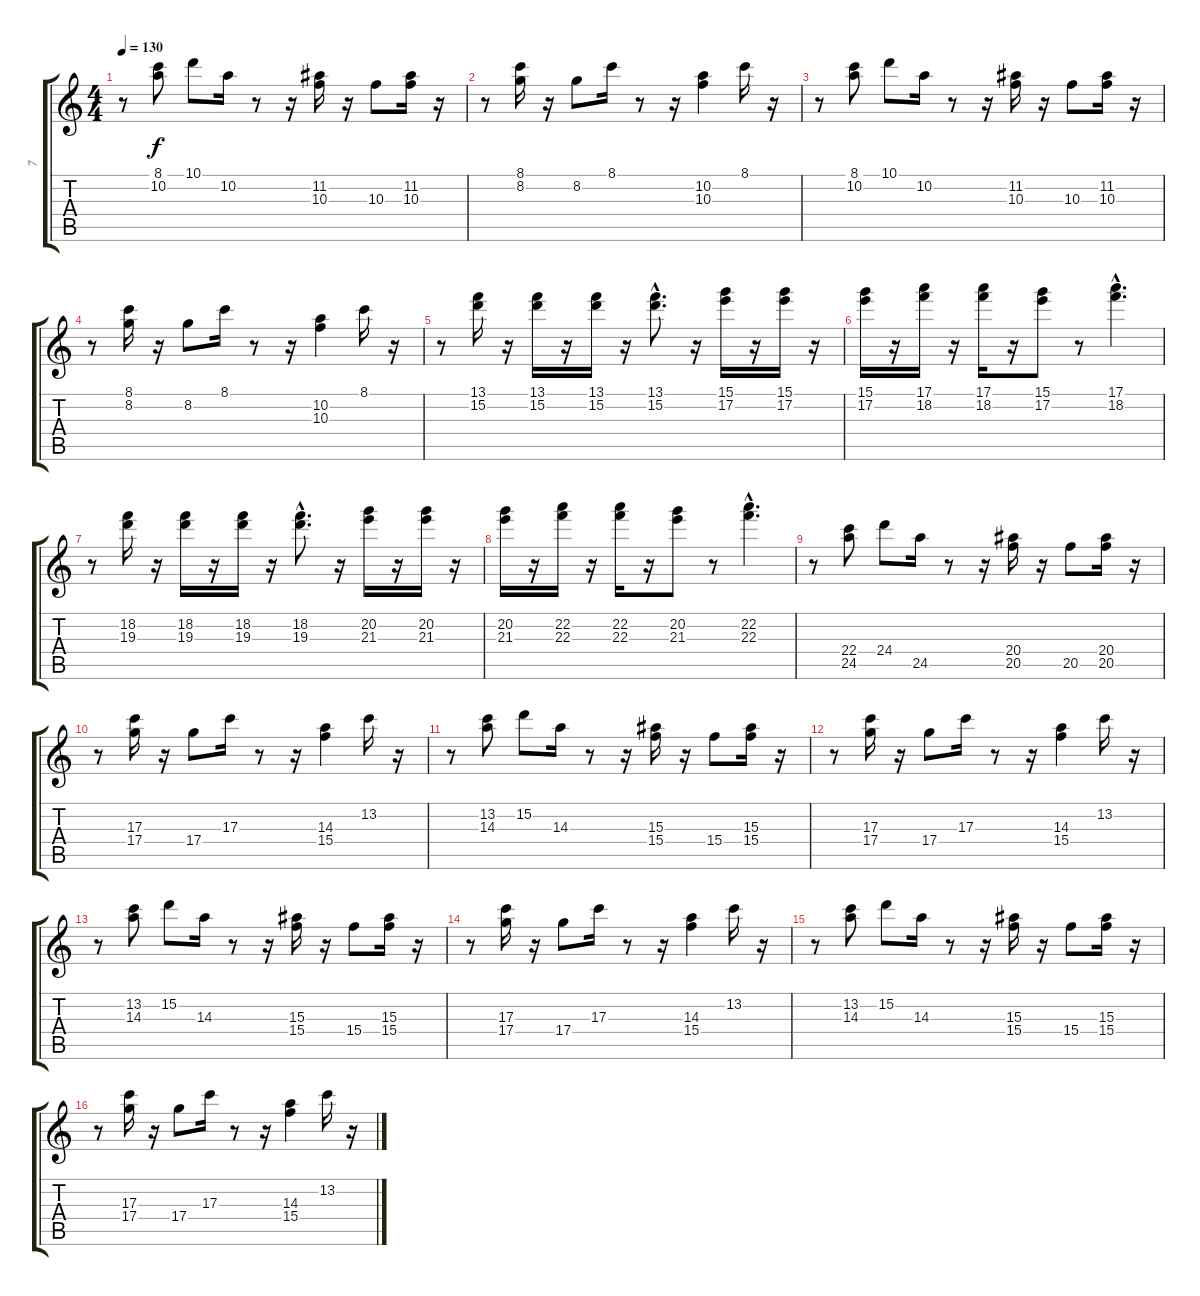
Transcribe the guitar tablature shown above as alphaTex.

\track ("7" "7") {instrument distortionguitar}
\staff {score tabs}
\tuning (E4 B3 G3 D3 A2 E2) {hide}
\ts (4 4)
\tempo 130
\clef g2
\ks c
r.8{dy f} (8.1 10.2).8 10.1.8 10.2.16 r.8 r.16 (11.2 10.3).16 r.16 10.3.8 (11.2 10.3).16 r.16 |
r.8 (8.1 8.2).16 r.16 8.2.8 8.1.16 r.8 r.16 (10.2 10.3).4 8.1.16 r.16 |
r.8 (8.1 10.2).8 10.1.8 10.2.16 r.8 r.16 (11.2 10.3).16 r.16 10.3.8 (11.2 10.3).16 r.16 |
r.8 (8.1 8.2).16 r.16 8.2.8 8.1.16 r.8 r.16 (10.2 10.3).4 8.1.16 r.16 |
r.8 (13.1 15.2).16 r.16 (13.1 15.2).16 r.16 (13.1 15.2).16 r.16 (13.1{hac} 15.2{hac}).8{d} r.16 (15.1 17.2).16 r.16 (15.1 17.2).16 r.16 |
(15.1 17.2).16 r.16 (17.1 18.2).16 r.16 (17.1 18.2).16 r.16 (15.1 17.2).8 r.8 (17.1{hac} 18.2{hac}).4{d} |
r.8 (18.2 19.3).16 r.16 (18.2 19.3).16 r.16 (18.2 19.3).16 r.16 (18.2{hac} 19.3{hac}).8{d} r.16 (20.2 21.3).16 r.16 (20.2 21.3).16 r.16 |
(20.2 21.3).16 r.16 (22.2 22.3).16 r.16 (22.2 22.3).16 r.16 (20.2 21.3).8 r.8 (22.2{hac} 22.3{hac}).4{d} |
r.8 (22.4 24.5).8 24.4.8 24.5.16 r.8 r.16 (20.4 20.5).16 r.16 20.5.8 (20.4 20.5).16 r.16 |
r.8 (17.3 17.4).16 r.16 17.4.8 17.3.16 r.8 r.16 (14.3 15.4).4 13.2.16 r.16 |
r.8 (13.2 14.3).8 15.2.8 14.3.16 r.8 r.16 (15.3 15.4).16 r.16 15.4.8 (15.3 15.4).16 r.16 |
r.8 (17.3 17.4).16 r.16 17.4.8 17.3.16 r.8 r.16 (14.3 15.4).4 13.2.16 r.16 |
r.8 (13.2 14.3).8 15.2.8 14.3.16 r.8 r.16 (15.3 15.4).16 r.16 15.4.8 (15.3 15.4).16 r.16 |
r.8 (17.3 17.4).16 r.16 17.4.8 17.3.16 r.8 r.16 (14.3 15.4).4 13.2.16 r.16 |
r.8 (13.2 14.3).8 15.2.8 14.3.16 r.8 r.16 (15.3 15.4).16 r.16 15.4.8 (15.3 15.4).16 r.16 |
r.8 (17.3 17.4).16 r.16 17.4.8 17.3.16 r.8 r.16 (14.3 15.4).4 13.2.16 r.16
